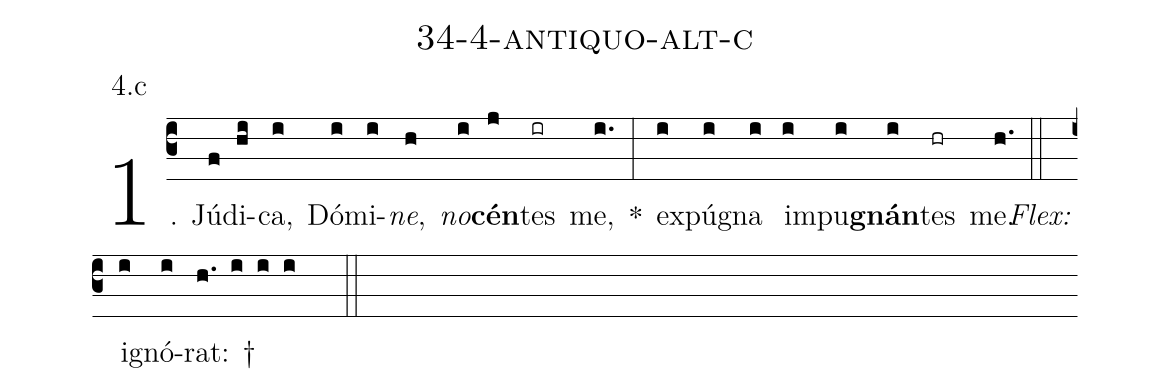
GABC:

name: 34-4-antiquo-alt-c;
annotation: 4.c;
%%
(c3)1. Jú(f)di(hi)ca,(i) Dó(i)mi(i)<i>ne</i>,(h) <i>no</i>(i)<b>cén</b>(j)tes(ir) me,(i.) *(:) ex(i)pú(i)gna(i) im(i)pu(i)<b>gnán</b>(i)tes(hr) me.(h.) (::)
<i>Flex:</i>()  i(i)gnó(i)rat: †(h. i i i  ::)
